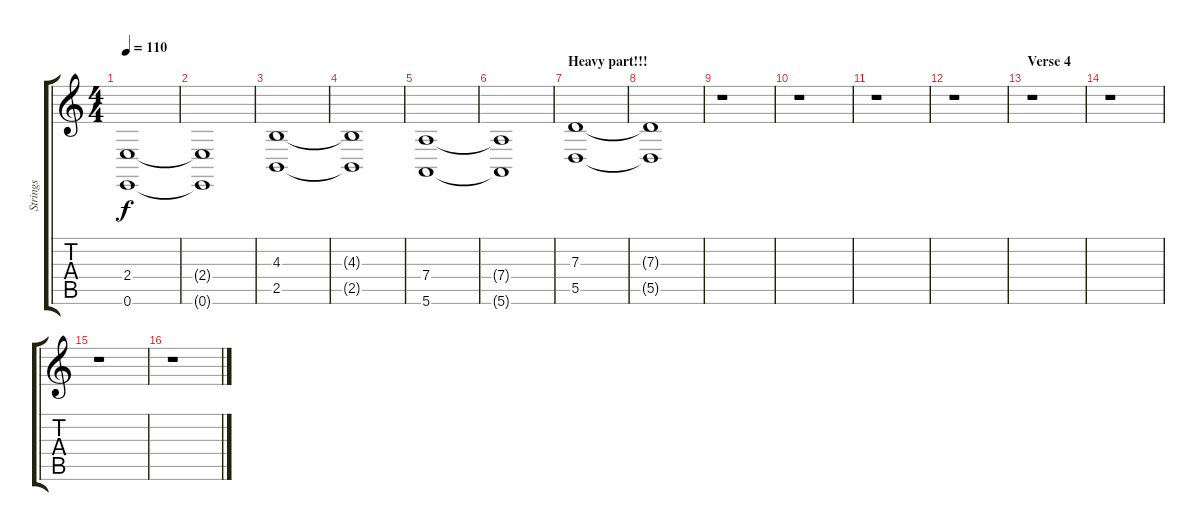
\track ("Strings" "Strings") {instrument stringensemble1}
\staff {score tabs}
\tuning (E4 B3 G3 D3 A2 E2) {hide}
\ts (4 4)
\tempo 110
\clef g2
\ks c
(2.4 0.6).1{dy f} |
(2.4{t} 0.6{t}).1 |
(4.3 2.5).1 |
(4.3{t} 2.5{t}).1 |
(7.4 5.6).1 |
(7.4{t} 5.6{t}).1 |
\section ("" "Heavy part!!!")
(7.3 5.5).1 |
(7.3{t} 5.5{t}).1 |
r.1 |
r.1 |
r.1 |
r.1 |
\section ("" "Verse 4")
r.1 |
r.1 |
r.1 |
r.1
